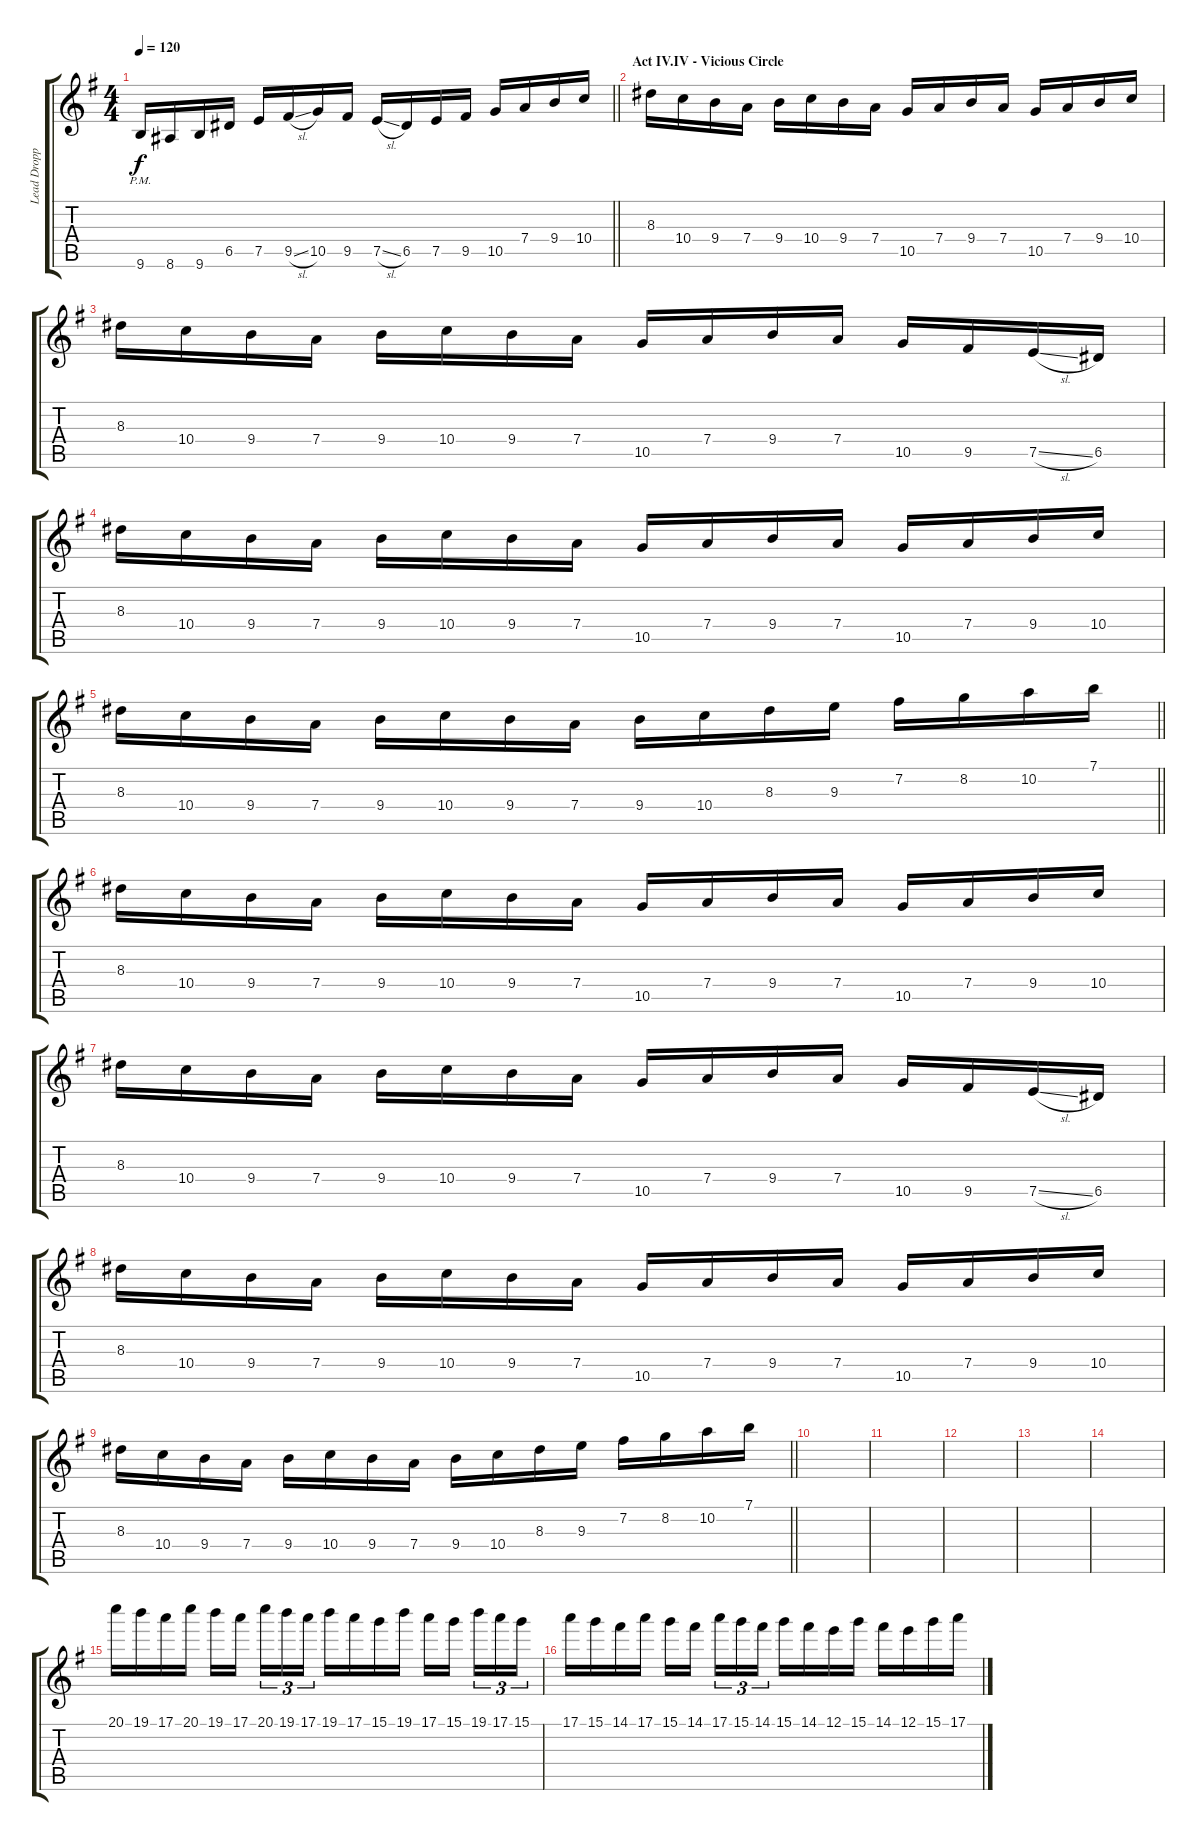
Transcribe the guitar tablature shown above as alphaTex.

\track ("Lead Dropped D " "Lead Dropp") {instrument distortionguitar}
\staff {score tabs}
\tuning (E4 B3 G3 D3 A2 D2) {hide}
\ts (4 4)
\tempo 120
\clef g2
\barLineRight lightlight
\ks eminor
9.6{pm}.16{dy f} 8.6.16 9.6.16 6.5.16 7.5.16 9.5{sl}.16 10.5.16 9.5.16 7.5{sl}.16 6.5.16 7.5.16 9.5.16 10.5.16 7.4.16 9.4.16 10.4.16 |
\section ("" "Act IV.IV - Vicious Circle")
8.3.16 10.4.16 9.4.16 7.4.16 9.4.16 10.4.16 9.4.16 7.4.16 10.5.16 7.4.16 9.4.16 7.4.16 10.5.16 7.4.16 9.4.16 10.4.16 |
8.3.16 10.4.16 9.4.16 7.4.16 9.4.16 10.4.16 9.4.16 7.4.16 10.5.16 7.4.16 9.4.16 7.4.16 10.5.16 9.5.16 7.5{sl}.16 6.5.16 |
8.3.16 10.4.16 9.4.16 7.4.16 9.4.16 10.4.16 9.4.16 7.4.16 10.5.16 7.4.16 9.4.16 7.4.16 10.5.16 7.4.16 9.4.16 10.4.16 |
\barLineRight lightlight
8.3.16 10.4.16 9.4.16 7.4.16 9.4.16 10.4.16 9.4.16 7.4.16 9.4.16 10.4.16 8.3.16 9.3.16 7.2.16 8.2.16 10.2.16 7.1.16 |
8.3.16 10.4.16 9.4.16 7.4.16 9.4.16 10.4.16 9.4.16 7.4.16 10.5.16 7.4.16 9.4.16 7.4.16 10.5.16 7.4.16 9.4.16 10.4.16 |
8.3.16 10.4.16 9.4.16 7.4.16 9.4.16 10.4.16 9.4.16 7.4.16 10.5.16 7.4.16 9.4.16 7.4.16 10.5.16 9.5.16 7.5{sl}.16 6.5.16 |
8.3.16 10.4.16 9.4.16 7.4.16 9.4.16 10.4.16 9.4.16 7.4.16 10.5.16 7.4.16 9.4.16 7.4.16 10.5.16 7.4.16 9.4.16 10.4.16 |
\barLineRight lightlight
8.3.16 10.4.16 9.4.16 7.4.16 9.4.16 10.4.16 9.4.16 7.4.16 9.4.16 10.4.16 8.3.16 9.3.16 7.2.16 8.2.16 10.2.16 7.1.16 |
|
|
|
|
|
20.1.16 19.1.16 17.1.16 20.1.16 19.1.16 17.1.16{beam splitsecondary} 20.1.16{tu (3 2)} 19.1.16{tu (3 2)} 17.1.16{tu (3 2)} 19.1.16 17.1.16 15.1.16 19.1.16 17.1.16 15.1.16{beam splitsecondary} 19.1.16{tu (3 2)} 17.1.16{tu (3 2)} 15.1.16{tu (3 2)} |
17.1.16 15.1.16 14.1.16 17.1.16 15.1.16 14.1.16{beam splitsecondary} 17.1.16{tu (3 2)} 15.1.16{tu (3 2)} 14.1.16{tu (3 2)} 15.1.16 14.1.16 12.1.16 15.1.16 14.1.16 12.1.16 15.1.16 17.1.16
